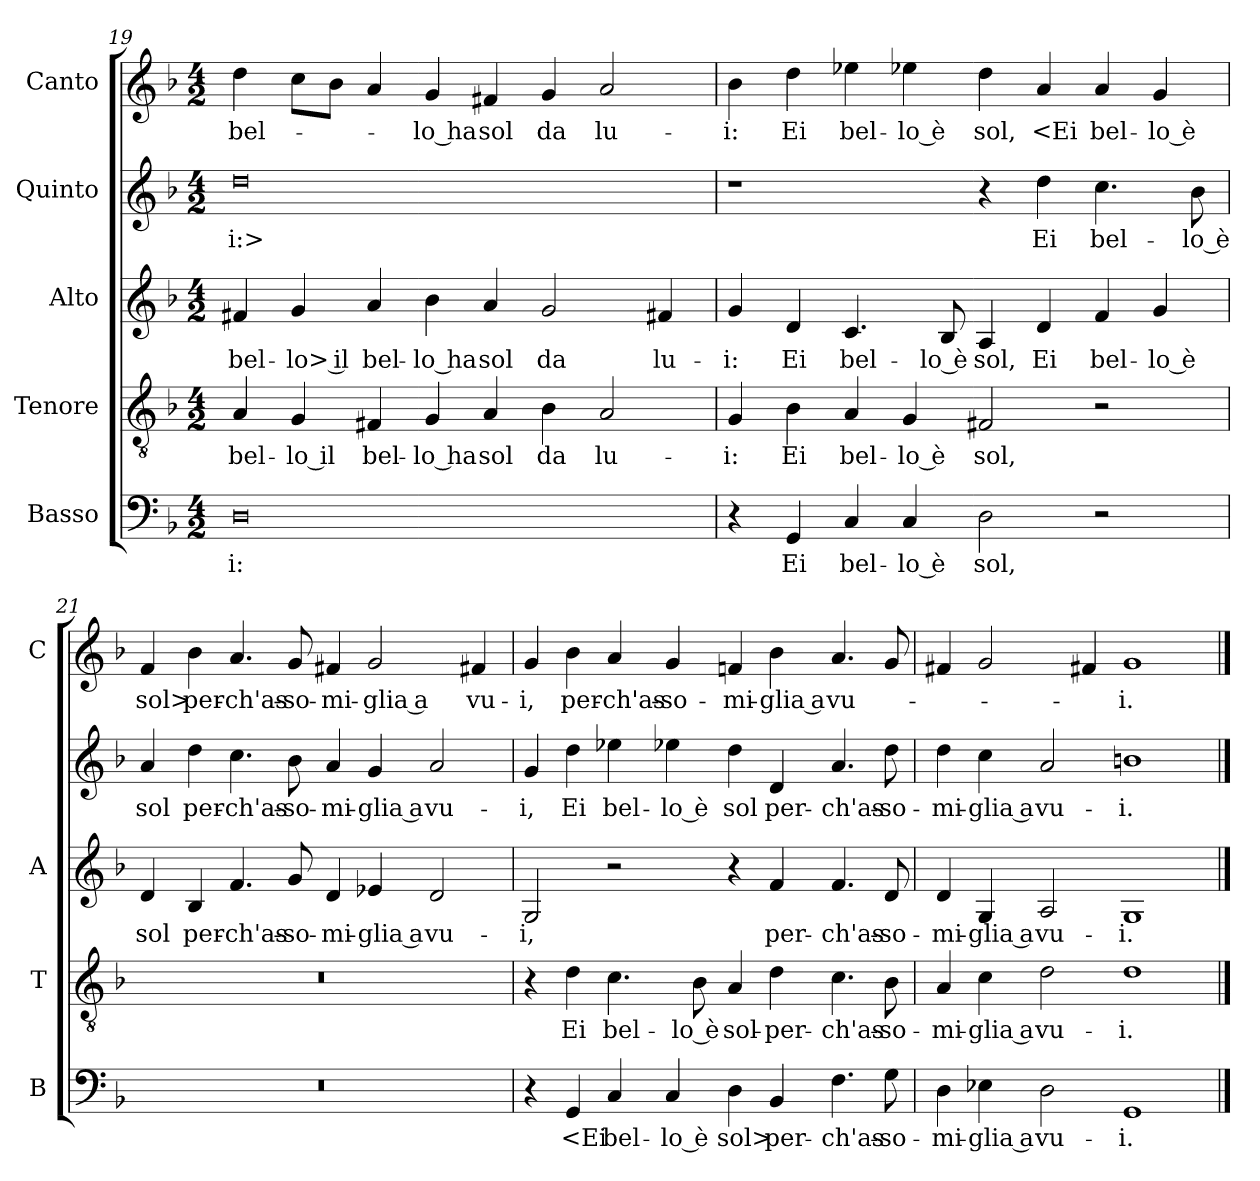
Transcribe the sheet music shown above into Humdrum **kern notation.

**kern	**text	**kern	**text	**kern	**text	**kern	**text	**kern	**text
*part5	*part5	*part4	*part4	*part3	*part3	*part2	*part2	*part1	*part1
*staff5	*staff5	*staff4	*staff4	*staff3	*staff3	*staff2	*staff2	*staff1	*staff1
*I"Basso	*	*I"Tenore	*	*I"Alto	*	*I"Quinto	*	*I"Canto	*
*I'B	*	*I'T	*	*I'A	*	*	*	*I'C	*
*clefF4	*	*clefGv2	*	*clefG2	*	*clefG2	*	*clefG2	*
*k[b-]	*	*k[b-]	*	*k[b-]	*	*k[b-]	*	*k[b-]	*
*F:	*	*F:	*	*F:	*	*F:	*	*F:	*
*M4/2	*	*M4/2	*	*M4/2	*	*M4/2	*	*M4/2	*
=19	=19	=19	=19	=19	=19	=19	=19	=19	=19
0D	-i:	4A	bel-	4f#X	bel-	0dd	-i:>	4dd	bel-
.	.	4G	-lo il	4g	-lo> il	.	.	8ccL	.
.	.	.	.	.	.	.	.	8b-J	.
.	.	4F#X	bel-	4a	bel-	.	.	4a	.
.	.	4G	-lo ha	4b-	-lo ha	.	.	4g	-lo ha
.	.	4A	sol	4a	sol	.	.	4f#X	sol
.	.	4B-	da	2g	da	.	.	4g	da
.	.	2A	lu-	.	.	.	.	2a	lu-
.	.	.	.	4f#X	lu-	.	.	.	.
=20	=20	=20	=20	=20	=20	=20	=20	=20	=20
4r	.	4G	-i:	4g	-i:	1r	.	4b-	-i:
4GG	Ei	4B-	Ei	4d	Ei	.	.	4dd	Ei
4C	bel-	4A	bel-	4.c	bel-	.	.	4ee-X	bel-
4C	-lo è	4G	-lo è	.	.	.	.	4ee-X	-lo è
.	.	.	.	8B-	-lo è	.	.	.	.
2D	sol,	2F#X	sol,	4A	sol,	4r	.	4dd	sol,
.	.	.	.	4d	Ei	4dd	Ei	4a	<Ei
2r	.	2r	.	4f	bel-	4.cc	bel-	4a	bel-
.	.	.	.	4g	-lo è	.	.	4g	-lo è
.	.	.	.	.	.	8b-	-lo è	.	.
=21	=21	=21	=21	=21	=21	=21	=21	=21	=21
0r	.	0r	.	4d	sol	4a	sol	4f	sol>
.	.	.	.	4B-	per-	4dd	per-	4b-	per-
.	.	.	.	4.f	-ch'as-	4.cc	-ch'as-	4.a	-ch'as-
.	.	.	.	8g	-so-	8b-	-so-	8g	-so-
.	.	.	.	4d	-mi-	4a	-mi-	4f#X	-mi-
.	.	.	.	4e-X	-glia a	4g	-glia a	2g	-glia a
.	.	.	.	2d	vu-	2a	vu-	.	.
.	.	.	.	.	.	.	.	4f#X	vu-
=22	=22	=22	=22	=22	=22	=22	=22	=22	=22
4r	.	4r	.	2G	-i,	4g	-i,	4g	-i,
4GG	<Ei	4d	Ei	.	.	4dd	Ei	4b-	per-
4C	bel-	4.c	bel-	2r	.	4ee-X	bel-	4a	-ch'as-
4C	-lo è	.	.	.	.	4ee-X	-lo è	4g	-so-
.	.	8B-	-lo è	.	.	.	.	.	.
4D	sol>	4A	sol-	4r	.	4dd	sol	4fn	-mi-
4BB-	per-	4d	-per-	4f	per-	4d	per-	4b-	-glia a
4.F	-ch'as-	4.c	-ch'as-	4.f	-ch'as-	4.a	-ch'as-	4.a	vu-
8G	-so-	8B-	-so-	8d	-so-	8dd	-so-	8g	.
=23	=23	=23	=23	=23	=23	=23	=23	=23	=23
4D	-mi-	4A	-mi-	4d	-mi-	4dd	-mi-	4f#X	.
4E-X	-glia a	4c	-glia a	4G	-glia a	4cc	-glia a	2g	.
2D	vu-	2d	vu-	2A	vu-	2a	vu-	.	.
.	.	.	.	.	.	.	.	4f#X	.
1GG	-i.	1d	-i.	1G	-i.	1bn	-i.	1g	-i.
==	==	==	==	==	==	==	==	==	==
*-	*-	*-	*-	*-	*-	*-	*-	*-	*-
